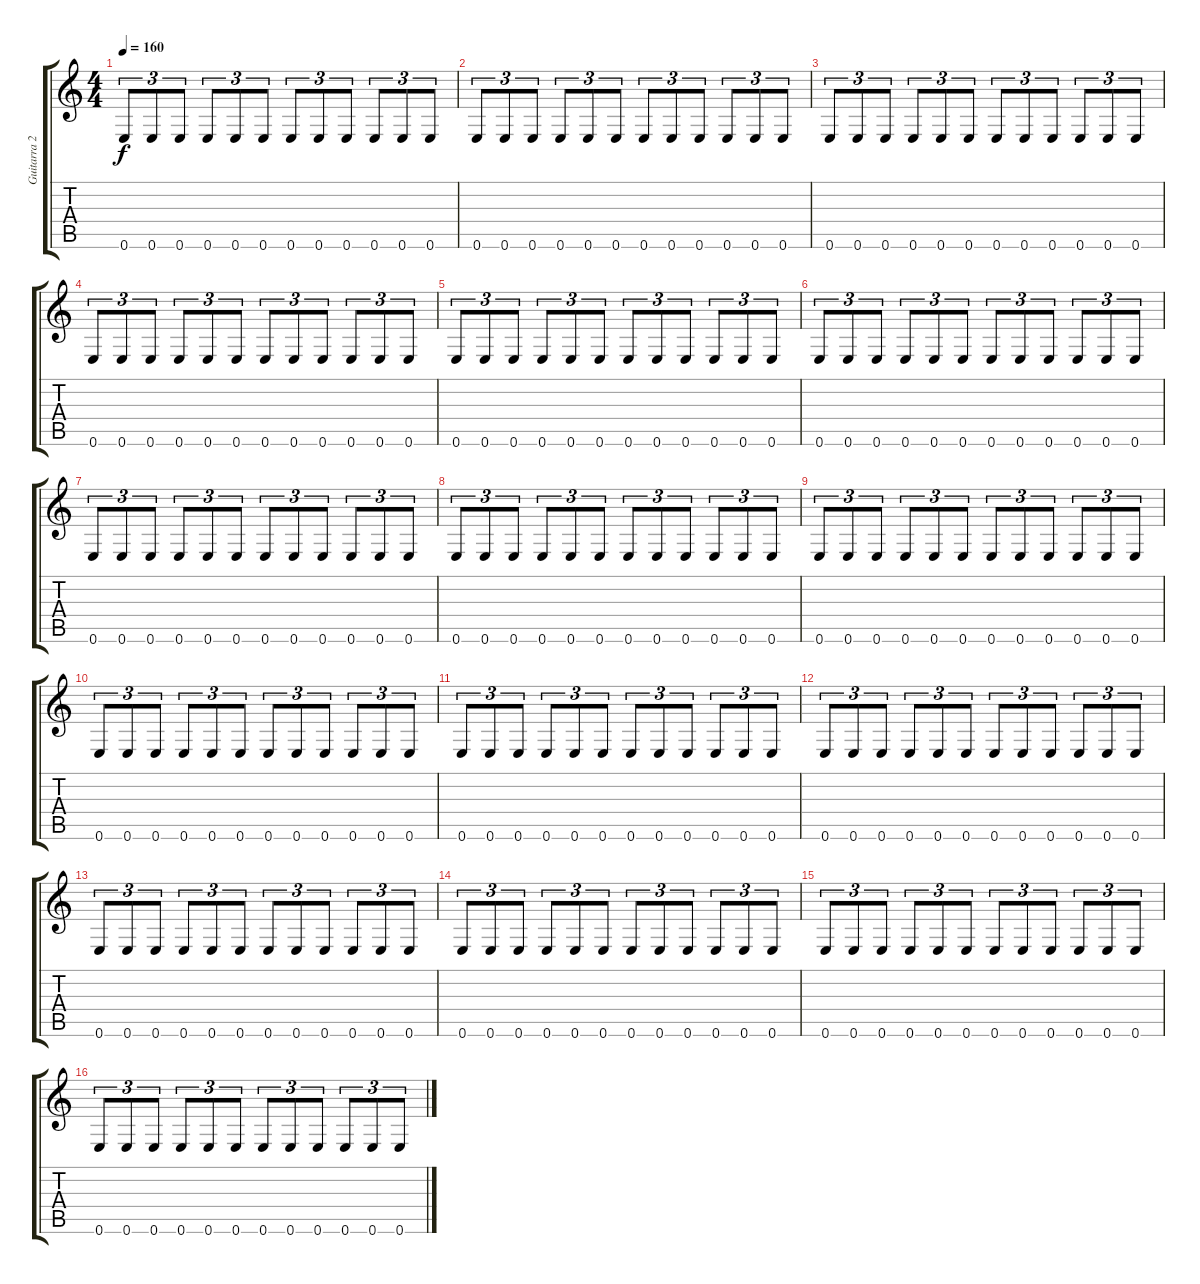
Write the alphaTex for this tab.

\track ("Guitarra 2" "Guitarra 2") {instrument overdrivenguitar}
\staff {score tabs}
\tuning (E4 B3 G3 D3 A2 E2) {hide}
\ts (4 4)
\tempo 160
\clef g2
\ks c
0.6.8{tu (3 2) dy f} 0.6.8{tu (3 2)} 0.6.8{tu (3 2)} 0.6.8{tu (3 2)} 0.6.8{tu (3 2)} 0.6.8{tu (3 2)} 0.6.8{tu (3 2)} 0.6.8{tu (3 2)} 0.6.8{tu (3 2)} 0.6.8{tu (3 2)} 0.6.8{tu (3 2)} 0.6.8{tu (3 2)} |
0.6.8{tu (3 2)} 0.6.8{tu (3 2)} 0.6.8{tu (3 2)} 0.6.8{tu (3 2)} 0.6.8{tu (3 2)} 0.6.8{tu (3 2)} 0.6.8{tu (3 2)} 0.6.8{tu (3 2)} 0.6.8{tu (3 2)} 0.6.8{tu (3 2)} 0.6.8{tu (3 2)} 0.6.8{tu (3 2)} |
0.6.8{tu (3 2)} 0.6.8{tu (3 2)} 0.6.8{tu (3 2)} 0.6.8{tu (3 2)} 0.6.8{tu (3 2)} 0.6.8{tu (3 2)} 0.6.8{tu (3 2)} 0.6.8{tu (3 2)} 0.6.8{tu (3 2)} 0.6.8{tu (3 2)} 0.6.8{tu (3 2)} 0.6.8{tu (3 2)} |
0.6.8{tu (3 2)} 0.6.8{tu (3 2)} 0.6.8{tu (3 2)} 0.6.8{tu (3 2)} 0.6.8{tu (3 2)} 0.6.8{tu (3 2)} 0.6.8{tu (3 2)} 0.6.8{tu (3 2)} 0.6.8{tu (3 2)} 0.6.8{tu (3 2)} 0.6.8{tu (3 2)} 0.6.8{tu (3 2)} |
0.6.8{tu (3 2)} 0.6.8{tu (3 2)} 0.6.8{tu (3 2)} 0.6.8{tu (3 2)} 0.6.8{tu (3 2)} 0.6.8{tu (3 2)} 0.6.8{tu (3 2)} 0.6.8{tu (3 2)} 0.6.8{tu (3 2)} 0.6.8{tu (3 2)} 0.6.8{tu (3 2)} 0.6.8{tu (3 2)} |
0.6.8{tu (3 2)} 0.6.8{tu (3 2)} 0.6.8{tu (3 2)} 0.6.8{tu (3 2)} 0.6.8{tu (3 2)} 0.6.8{tu (3 2)} 0.6.8{tu (3 2)} 0.6.8{tu (3 2)} 0.6.8{tu (3 2)} 0.6.8{tu (3 2)} 0.6.8{tu (3 2)} 0.6.8{tu (3 2)} |
0.6.8{tu (3 2) balance 8} 0.6.8{tu (3 2)} 0.6.8{tu (3 2)} 0.6.8{tu (3 2)} 0.6.8{tu (3 2)} 0.6.8{tu (3 2)} 0.6.8{tu (3 2)} 0.6.8{tu (3 2)} 0.6.8{tu (3 2)} 0.6.8{tu (3 2)} 0.6.8{tu (3 2)} 0.6.8{tu (3 2)} |
0.6.8{tu (3 2)} 0.6.8{tu (3 2)} 0.6.8{tu (3 2)} 0.6.8{tu (3 2)} 0.6.8{tu (3 2)} 0.6.8{tu (3 2)} 0.6.8{tu (3 2)} 0.6.8{tu (3 2)} 0.6.8{tu (3 2)} 0.6.8{tu (3 2)} 0.6.8{tu (3 2)} 0.6.8{tu (3 2)} |
0.6.8{tu (3 2)} 0.6.8{tu (3 2)} 0.6.8{tu (3 2)} 0.6.8{tu (3 2)} 0.6.8{tu (3 2)} 0.6.8{tu (3 2)} 0.6.8{tu (3 2)} 0.6.8{tu (3 2)} 0.6.8{tu (3 2)} 0.6.8{tu (3 2)} 0.6.8{tu (3 2)} 0.6.8{tu (3 2)} |
0.6.8{tu (3 2)} 0.6.8{tu (3 2)} 0.6.8{tu (3 2)} 0.6.8{tu (3 2)} 0.6.8{tu (3 2)} 0.6.8{tu (3 2)} 0.6.8{tu (3 2)} 0.6.8{tu (3 2)} 0.6.8{tu (3 2)} 0.6.8{tu (3 2)} 0.6.8{tu (3 2)} 0.6.8{tu (3 2)} |
0.6.8{tu (3 2)} 0.6.8{tu (3 2)} 0.6.8{tu (3 2)} 0.6.8{tu (3 2)} 0.6.8{tu (3 2)} 0.6.8{tu (3 2)} 0.6.8{tu (3 2)} 0.6.8{tu (3 2)} 0.6.8{tu (3 2)} 0.6.8{tu (3 2)} 0.6.8{tu (3 2)} 0.6.8{tu (3 2)} |
0.6.8{tu (3 2)} 0.6.8{tu (3 2)} 0.6.8{tu (3 2)} 0.6.8{tu (3 2)} 0.6.8{tu (3 2)} 0.6.8{tu (3 2)} 0.6.8{tu (3 2)} 0.6.8{tu (3 2)} 0.6.8{tu (3 2)} 0.6.8{tu (3 2)} 0.6.8{tu (3 2)} 0.6.8{tu (3 2)} |
0.6.8{tu (3 2)} 0.6.8{tu (3 2)} 0.6.8{tu (3 2)} 0.6.8{tu (3 2)} 0.6.8{tu (3 2)} 0.6.8{tu (3 2)} 0.6.8{tu (3 2)} 0.6.8{tu (3 2)} 0.6.8{tu (3 2)} 0.6.8{tu (3 2)} 0.6.8{tu (3 2)} 0.6.8{tu (3 2)} |
0.6.8{tu (3 2)} 0.6.8{tu (3 2)} 0.6.8{tu (3 2)} 0.6.8{tu (3 2)} 0.6.8{tu (3 2)} 0.6.8{tu (3 2)} 0.6.8{tu (3 2)} 0.6.8{tu (3 2)} 0.6.8{tu (3 2)} 0.6.8{tu (3 2)} 0.6.8{tu (3 2)} 0.6.8{tu (3 2)} |
0.6.8{tu (3 2)} 0.6.8{tu (3 2)} 0.6.8{tu (3 2)} 0.6.8{tu (3 2)} 0.6.8{tu (3 2)} 0.6.8{tu (3 2)} 0.6.8{tu (3 2)} 0.6.8{tu (3 2)} 0.6.8{tu (3 2)} 0.6.8{tu (3 2)} 0.6.8{tu (3 2)} 0.6.8{tu (3 2)} |
0.6.8{tu (3 2)} 0.6.8{tu (3 2)} 0.6.8{tu (3 2)} 0.6.8{tu (3 2)} 0.6.8{tu (3 2)} 0.6.8{tu (3 2)} 0.6.8{tu (3 2)} 0.6.8{tu (3 2)} 0.6.8{tu (3 2)} 0.6.8{tu (3 2)} 0.6.8{tu (3 2)} 0.6.8{tu (3 2)}
